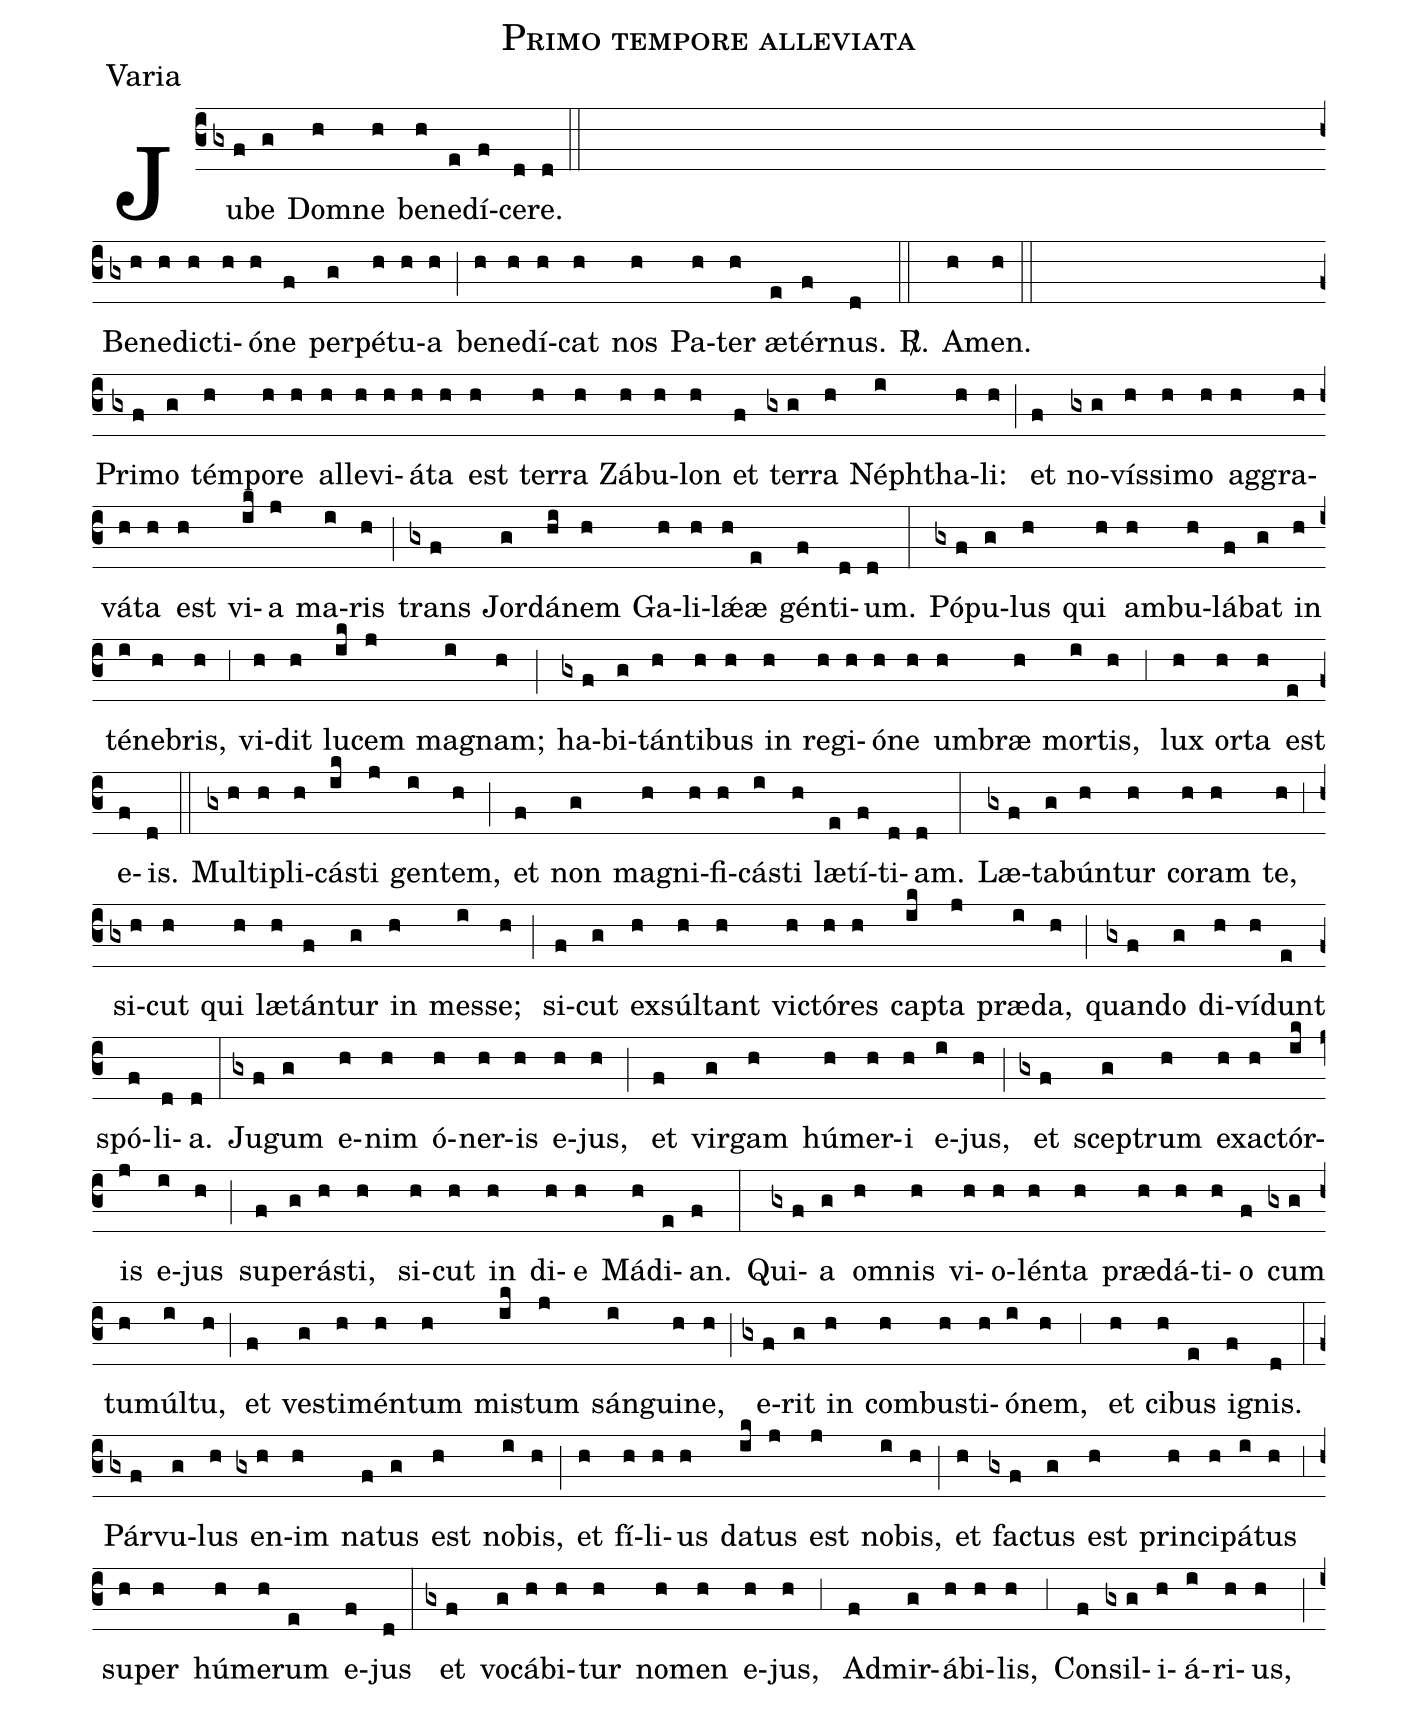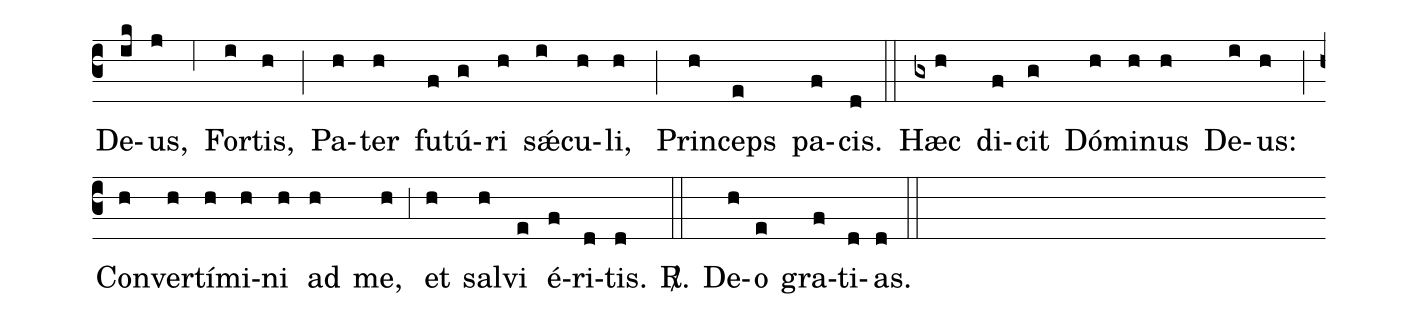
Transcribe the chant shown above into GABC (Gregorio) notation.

name:Primo tempore alleviata;
office-part:Varia;
%%
(c3)Ju(gx/f)be(g) Dom(h)ne(h) be(h)ne(e)dí(f)ce(d)re.(d) (::Z) Be(gx/h)ne(h)dic(h)ti(h)ó(h)ne(f) per(g)pé(h)tu(h)a(h) (;) be(h)ne(h)dí(h)cat(h) nos(h) Pa(h)te(h)r æ(e)tér(f)nus.(d)  <sp>R/</sp>.(::) A(h)men.(h) (::Z)
Pri(gx/f)mo(g) tém(h)po(h)re(h) al(h)le(h)vi(h)á(h)ta(h) est(h) ter(h)ra(h) Zá(h)bu(h)lon(h) et(f) ter(gx/g)ra(h) Néph(i)tha(h)li:(h) (;) et(f) no(gx/g)ví(h)ssi(h)mo(h) ag(h)gra(h)vá(h)ta(h) est(h) vi(ik)a(j) ma(i)ris(h) (;) trans(gx/f) Jor(g)dá(hi)nem(h) Ga(h)li(h)l<sp>'ae</sp>(h)æ(e) gén(f)ti(d)um.(d) (:)
Pó(gx/f)pu(g)lus(h) qui(h) am(h)bu(h)lá(f)bat(g) in(h) té(i)ne(h)bris,(h) (,3) vi(h)dit(h) lu(ik)cem(j) mag(i)nam;(h) (;) ha(gx/f)bi(g)tán(h)ti(h)bus(h) in(h) re(h)gi(h)ó(h)ne(h) um(h)bræ(h) mor(i)tis, (h) (,3) lux(h) or(h)ta(h) est(e) e-(f)is.(d) (::)
Mul(gx/h)ti(h)pli(h)cás(ik)ti(j) gen(i)tem,(h) (;) et(f) non(g) ma(h)gni(h)fi(h)cás(i)ti(h) læ(e)tí(f)ti(d)am.(d) (:) Læ(gx/f)ta(g)bún(h)tur(h) co(h)ram(h) te, (h) (,3) si(gx/h)cut(h) qui(h) læ(h)tán(f)tur(g) in(h) mes(i)se; (h) (;) si(f)cut(g) ex(h)súl(h)tant(h) vic(h)tór(h)es(h) ca(ik)pta(j) præ(i)da,(h) (;) quan(gx/f)do(g) di(h)ví(h)dunt(e) spó(f)li(d)a.(d) (:)
Ju(gx/f)gum(g) e-(h)nim(h) ó-(h)ner(h)is(h) e-(h)jus, (h) (;) et(f) vir(g)gam(h) hú(h)mer(h)i(h) e-(i)jus, (h) (;) et(gx/f) scep(g)trum(h) ex(h)ac(h)tór(ik)is(j) e-(i)jus(h) (;)  su(f)per(g)ás(h)ti, (h) si(h)cut(h) in(h) di(h)e(h) Má(h)di(e)an.(f) (:)
Qui(gx/f)a(g) om(h)nis(h) vi(h)o(h)lén(h)ta(h) præ(h)dá(h)ti(h)o(f) cum(gx/g) tu(h)múl(i)tu,(h) (;) et(f) ves(g)ti(h)mén(h)tum(h) mis(ik)tum(j) sán(i)guin(h)e, (h) (;)  e-(gx/f)rit(g) in(h) com(h)bus(h)ti(h)ó(i)nem, (h) (,3) et(h) ci(h)bus(e) ig(f)nis.(d) (:)
Pár(gx/f)vu(g)lus(h) en(gx/h)im(h) na(f)tus(g) est(h) no(i)bis,(h) (;) et(h) fí(h)li(h)us(h) da(ik)tus(j) est(j) no(i)bis,(h) (;) et(h) fac(gx/f)tus(g) est(h) prin(h)ci(h)pá(i)tus(h) (,3) su(h)per(h) hú(h)mer(h)um(e) e-(f)jus(d) (:) et(gx/f) vo(g)cá(h)bi(h)tur(h) no(h)men(h) e-(h)jus, (h) (,3) Ad(f)mir(g)á(h)bi(h)lis,(h) (,3) Con(f)sil(gx/g)i(h)á(i)ri(h)us, (h) (;) De(ik)us,(j) (,6) For(i)tis,(h) (;) Pa(h)ter(h) fu(f)tú(g)ri(h) s<sp>'ae</sp>(i)cu(h)li, (h) (;) Prin(h)ceps(e) pa(f)cis.(d) (::)
Hæc(gx/h) di(f)cit(g) Dó(h)mi(h)nus(h) De(i)us:(h) (;) Con(h)ver(h)tí(h)mi(h)ni(h) ad(h) me, (h) (,3) et(h) sal(h)vi(e) é-(f)ri(d)tis.(d) <sp>R/</sp>.(::) De(h)o(e) gra(f)ti(d)as.(d) (::)
